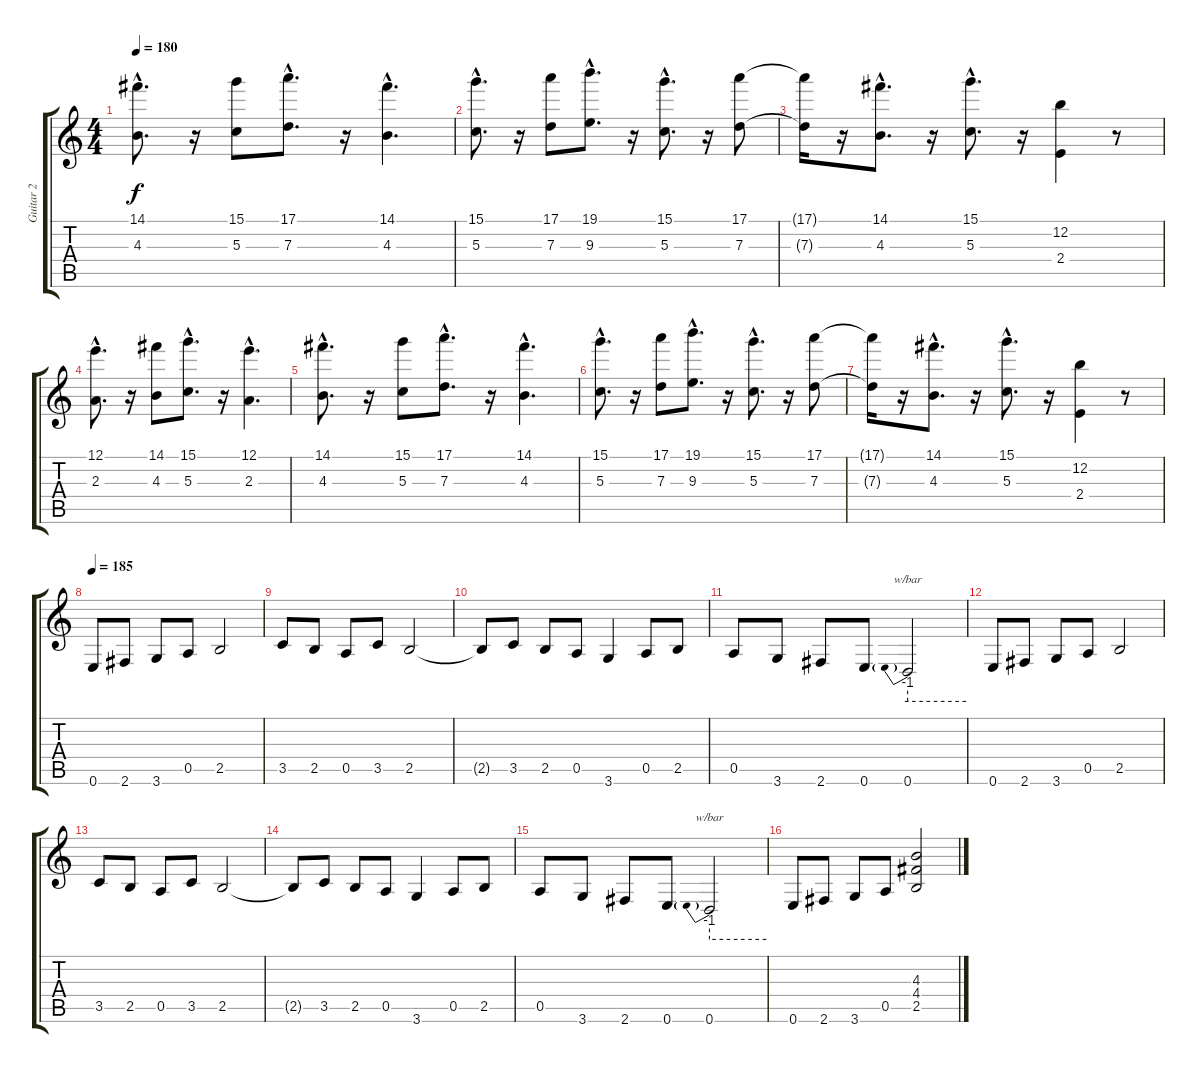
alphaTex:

\track ("Guitar 2" "Guitar 2") {instrument overdrivenguitar}
\staff {score tabs}
\tuning (E4 B3 G3 D3 A2 E2) {hide}
\ts (4 4)
\tempo 180
\clef g2
\ks c
(14.1{hac} 4.3{hac}).8{d dy f} r.16 (15.1 5.3).8 (17.1{hac} 7.3{hac}).8{d} r.16 (14.1{hac} 4.3{hac}).4{d} |
(15.1{hac} 5.3{hac}).8{d} r.16 (17.1 7.3).8 (19.1{hac} 9.3{hac}).8{d} r.16 (15.1{hac} 5.3{hac}).8{d} r.16 (17.1 7.3).8 |
(17.1{t} 7.3{t}).16 r.16 (14.1{hac} 4.3{hac}).8{d} r.16 (15.1{hac} 5.3{hac}).8{d} r.16 (12.2 2.4).4 r.8 |
(12.1{hac} 2.3{hac}).8{d} r.16 (14.1 4.3).8 (15.1{hac} 5.3{hac}).8{d} r.16 (12.1{hac} 2.3{hac}).4{d} |
(14.1{hac} 4.3{hac}).8{d} r.16 (15.1 5.3).8 (17.1{hac} 7.3{hac}).8{d} r.16 (14.1{hac} 4.3{hac}).4{d} |
(15.1{hac} 5.3{hac}).8{d} r.16 (17.1 7.3).8 (19.1{hac} 9.3{hac}).8{d} r.16 (15.1{hac} 5.3{hac}).8{d} r.16 (17.1 7.3).8 |
(17.1{t} 7.3{t}).16 r.16 (14.1{hac} 4.3{hac}).8{d} r.16 (15.1{hac} 5.3{hac}).8{d} r.16 (12.2 2.4).4 r.8 |
\tempo 185
0.6.8{instrument overdrivenguitar} 2.6.8 3.6.8 0.5.8 2.5.2 |
3.5.8 2.5.8 0.5.8 3.5.8 2.5.2 |
2.5{t}.8 3.5.8 2.5.8 0.5.8 3.6.4 0.5.8 2.5.8 |
0.5.8 3.6.8 2.6.8 0.6.8 0.6.2{tbe (predive default 0 -4 60 -4)} |
0.6.8{instrument overdrivenguitar} 2.6.8 3.6.8 0.5.8 2.5.2 |
3.5.8 2.5.8 0.5.8 3.5.8 2.5.2 |
2.5{t}.8 3.5.8 2.5.8 0.5.8 3.6.4 0.5.8 2.5.8 |
0.5.8 3.6.8 2.6.8 0.6.8 0.6.2{tbe (predive default 0 -4 60 -4)} |
0.6.8 2.6.8 3.6.8 0.5.8 (4.3 4.4 2.5).2
